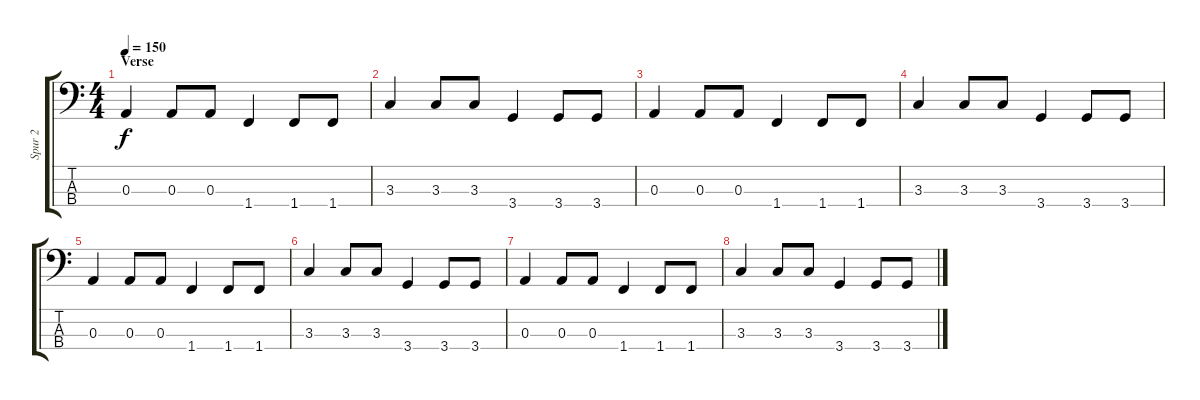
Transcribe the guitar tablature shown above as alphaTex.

\track ("Spur 2" "Spur 2") {instrument electricbasspick}
\staff {score tabs}
\tuning (G2 D2 A1 E1) {hide}
\ts (4 4)
\section ("" "Verse")
\tempo 150
\clef f4
\ks c
0.3.4{dy f} 0.3.8 0.3.8 1.4.4 1.4.8 1.4.8 |
3.3.4 3.3.8 3.3.8 3.4.4 3.4.8 3.4.8 |
0.3.4 0.3.8 0.3.8 1.4.4 1.4.8 1.4.8 |
3.3.4 3.3.8 3.3.8 3.4.4 3.4.8 3.4.8 |
0.3.4 0.3.8 0.3.8 1.4.4 1.4.8 1.4.8 |
3.3.4 3.3.8 3.3.8 3.4.4 3.4.8 3.4.8 |
0.3.4 0.3.8 0.3.8 1.4.4 1.4.8 1.4.8 |
3.3.4 3.3.8 3.3.8 3.4.4 3.4.8 3.4.8
